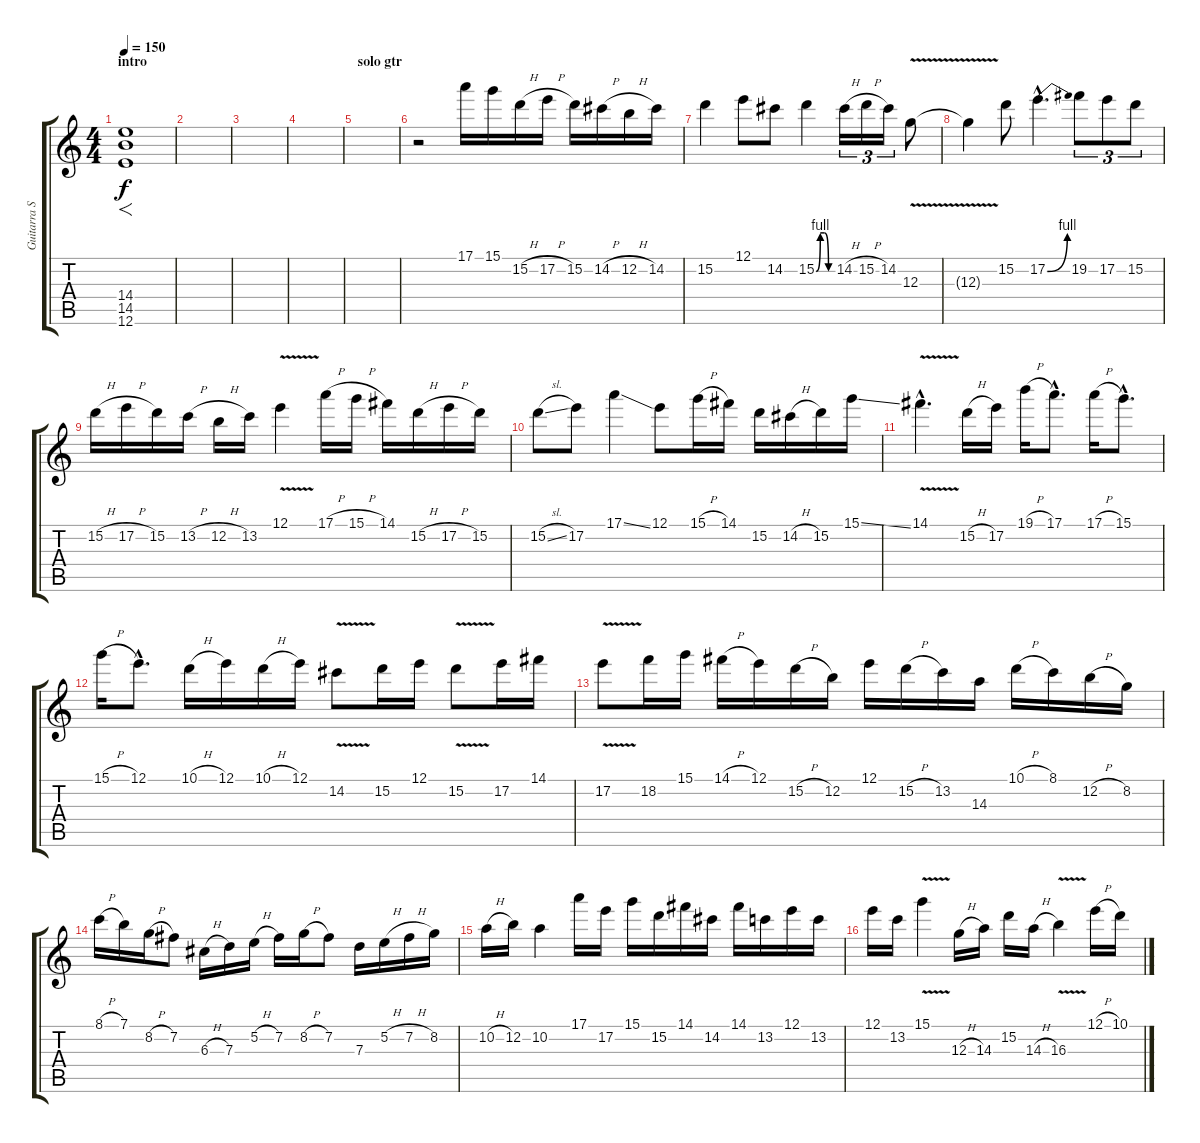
\track ("Guitarra Solo" "Guitarra S") {instrument distortionguitar}
\staff {score tabs}
\tuning (E4 B3 G3 D3 A2 E2) {hide}
\ts (4 4)
\section ("" "intro")
\tempo 150
\clef g2
\ks c
(14.4 14.5 12.6).1{f dy f instrument distortionguitar} |
|
|
|
\section ("" "solo gtr")
|
r.2 17.1.16 15.1.16 15.2{h}.16 17.2{h}.16 15.2.16 14.2{h}.16 12.2{h}.16 14.2.16 |
15.2.4 12.1.8 14.2.8 15.2{be (custom 0 0 15 4 30 4 45 0 60 0)}.4 14.2{h}.16{tu (3 2)} 15.2{h}.16{tu (3 2)} 14.2.16{tu (3 2)} 12.3{v}.8 |
12.3{t}.4 15.2.8 17.2{be (bend 0 0 60 4) hac}.4{d} 19.2.8{tu (3 2)} 17.2.8{tu (3 2)} 15.2.8{tu (3 2)} |
15.2{h}.16 17.2{h}.16 15.2.16 13.2{h}.16 12.2{h}.16 13.2.16 12.1{v}.4 17.1{h}.16 15.1{h}.16 14.1.16 15.2{h}.16 17.2{h}.16 15.2.16 |
15.2{sl}.8 17.2.8 17.1{ss}.4 12.1.8 15.1{h}.16 14.1.16 15.2.16 14.2{h}.16 15.2.16 15.1{ss}.16 |
14.1{v hac}.4{d} 15.2{h}.16 17.2.16 19.1{h}.16 17.1{hac}.8{d} 17.1{h}.16 15.1{hac}.8{d} |
15.1{h}.16 12.1{hac}.8{d} 10.1{h}.16 12.1.16 10.1{h}.16 12.1.16 14.2{v}.8 15.2.16 12.1.16 15.2{v}.8 17.2.16 14.1.16 |
17.2{v}.8 18.2.16 15.1.16 14.1{h}.16 12.1.16 15.2{h}.16 12.2.16 12.1.16 15.2{h}.16 13.2.16 14.3.16 10.1{h}.16 8.1.16 12.2{h}.16 8.2.16 |
8.1{h}.16 7.1.16 8.2{h}.16 7.2.8 6.3{h}.16 7.3.16 5.2{h}.16 7.2.16 8.2{h}.16 7.2.8 7.3.16 5.2{h}.16 7.2{h}.16 8.2.16 |
10.2{h}.16 12.2.16 10.2.4 17.1.16 17.2.16 15.1.16 15.2.16 14.1.16 14.2.16 14.1.16 13.2.16 12.1.16 13.2.16 |
12.1.16 13.2.16 15.1{v}.4 12.3{h}.16 14.3.16 15.2.16 14.3{h}.16 16.3{v}.4 12.1{h}.16 10.1.16
